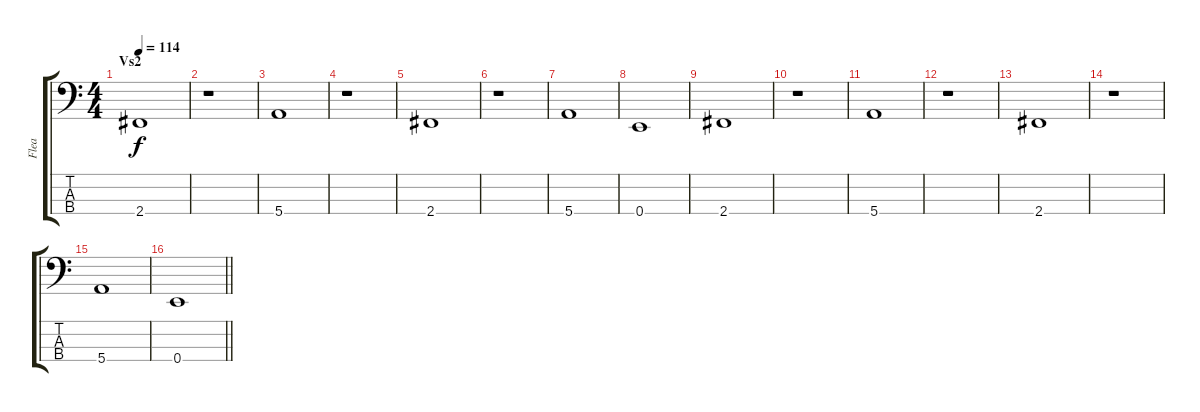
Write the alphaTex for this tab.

\track ("Flea" "Flea") {instrument electricbassfinger}
\staff {score tabs}
\tuning (G2 D2 A1 E1) {hide}
\ts (4 4)
\section ("" "Vs2")
\tempo 114
\clef f4
\ks c
2.4.1{dy f} |
r.1 |
5.4.1 |
r.1 |
2.4.1 |
r.1 |
5.4.1 |
0.4.1 |
2.4.1 |
r.1 |
5.4.1 |
r.1 |
2.4.1 |
r.1 |
5.4.1 |
\barLineRight lightlight
0.4.1
